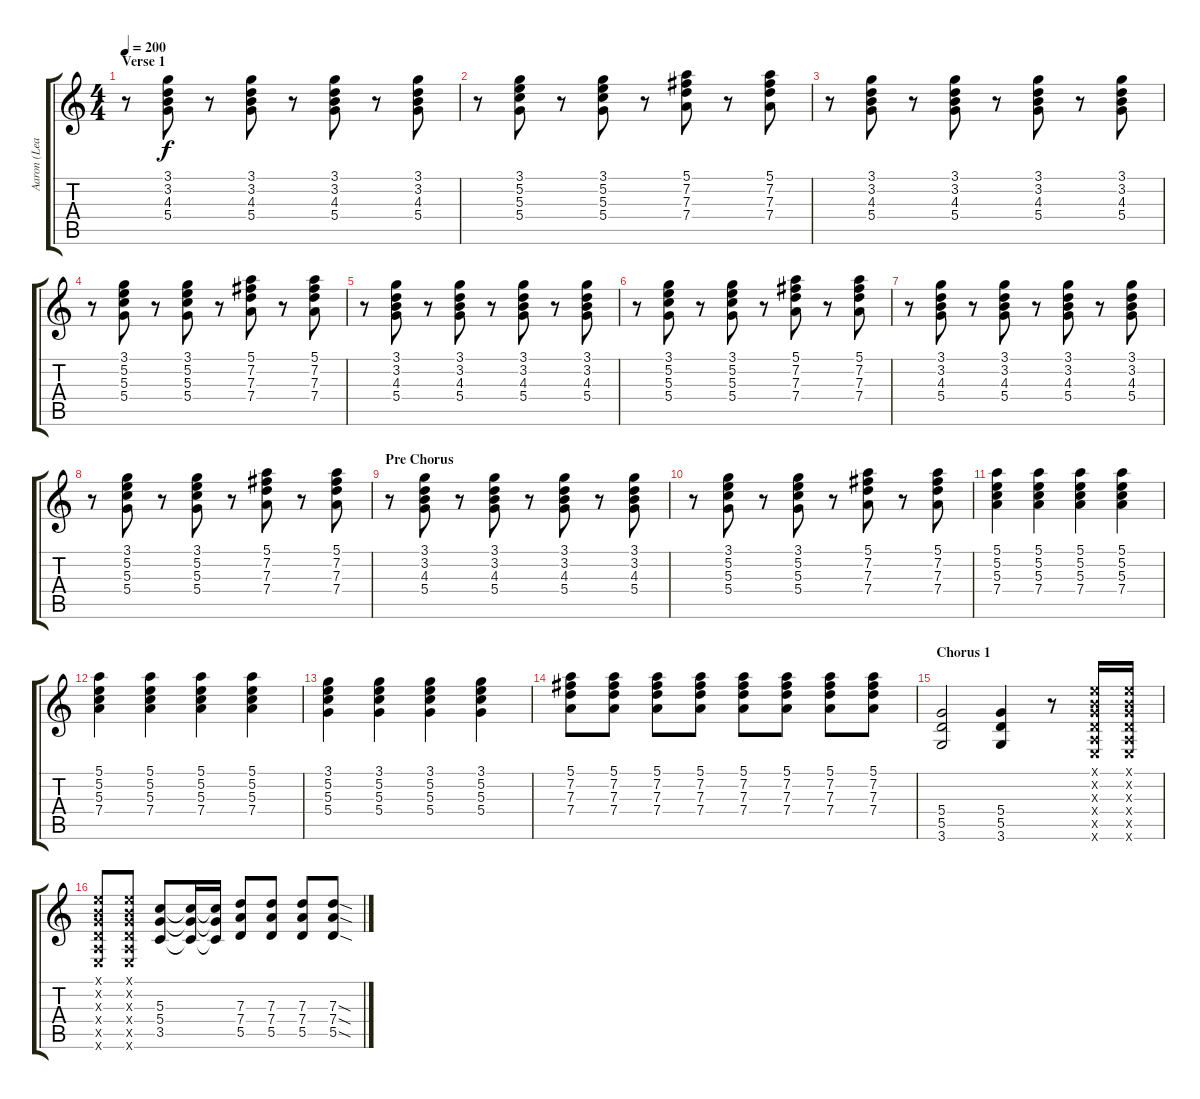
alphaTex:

\track ("Aaron (Lead Guitar)" "Aaron (Lea") {instrument electricguitarmuted}
\staff {score tabs}
\tuning (E4 B3 G3 D3 A2 E2) {hide}
\ts (4 4)
\section ("" "Verse 1")
\tempo 200
\clef g2
\ks c
r.8{dy f} (3.1 3.2 4.3 5.4).8 r.8 (3.1 3.2 4.3 5.4).8 r.8 (3.1 3.2 4.3 5.4).8 r.8 (3.1 3.2 4.3 5.4).8 |
r.8 (3.1 5.2 5.3 5.4).8 r.8 (3.1 5.2 5.3 5.4).8 r.8 (5.1 7.2 7.3 7.4).8 r.8 (5.1 7.2 7.3 7.4).8 |
r.8 (3.1 3.2 4.3 5.4).8 r.8 (3.1 3.2 4.3 5.4).8 r.8 (3.1 3.2 4.3 5.4).8 r.8 (3.1 3.2 4.3 5.4).8 |
r.8 (3.1 5.2 5.3 5.4).8 r.8 (3.1 5.2 5.3 5.4).8 r.8 (5.1 7.2 7.3 7.4).8 r.8 (5.1 7.2 7.3 7.4).8 |
r.8 (3.1 3.2 4.3 5.4).8 r.8 (3.1 3.2 4.3 5.4).8 r.8 (3.1 3.2 4.3 5.4).8 r.8 (3.1 3.2 4.3 5.4).8 |
r.8 (3.1 5.2 5.3 5.4).8 r.8 (3.1 5.2 5.3 5.4).8 r.8 (5.1 7.2 7.3 7.4).8 r.8 (5.1 7.2 7.3 7.4).8 |
r.8 (3.1 3.2 4.3 5.4).8 r.8 (3.1 3.2 4.3 5.4).8 r.8 (3.1 3.2 4.3 5.4).8 r.8 (3.1 3.2 4.3 5.4).8 |
r.8 (3.1 5.2 5.3 5.4).8 r.8 (3.1 5.2 5.3 5.4).8 r.8 (5.1 7.2 7.3 7.4).8 r.8 (5.1 7.2 7.3 7.4).8 |
\section ("" "Pre Chorus")
r.8 (3.1 3.2 4.3 5.4).8 r.8 (3.1 3.2 4.3 5.4).8 r.8 (3.1 3.2 4.3 5.4).8 r.8 (3.1 3.2 4.3 5.4).8 |
r.8 (3.1 5.2 5.3 5.4).8 r.8 (3.1 5.2 5.3 5.4).8 r.8 (5.1 7.2 7.3 7.4).8 r.8 (5.1 7.2 7.3 7.4).8 |
(5.1 5.2 5.3 7.4).4 (5.1 5.2 5.3 7.4).4 (5.1 5.2 5.3 7.4).4 (5.1 5.2 5.3 7.4).4 |
(5.1 5.2 5.3 7.4).4 (5.1 5.2 5.3 7.4).4 (5.1 5.2 5.3 7.4).4 (5.1 5.2 5.3 7.4).4 |
(3.1 5.2 5.3 5.4).4 (3.1 5.2 5.3 5.4).4 (3.1 5.2 5.3 5.4).4 (3.1 5.2 5.3 5.4).4 |
(5.1 7.2 7.3 7.4).8 (5.1 7.2 7.3 7.4).8 (5.1 7.2 7.3 7.4).8 (5.1 7.2 7.3 7.4).8 (5.1 7.2 7.3 7.4).8 (5.1 7.2 7.3 7.4).8 (5.1 7.2 7.3 7.4).8 (5.1 7.2 7.3 7.4).8 |
\section ("" "Chorus 1")
(5.4 5.5 3.6).2{volume 13 instrument distortionguitar} (5.4 5.5 3.6).4 r.8 (0.1{x} 0.2{x} 0.3{x} 0.4{x} 0.5{x} 0.6{x}).16 (0.1{x} 0.2{x} 0.3{x} 0.4{x} 0.5{x} 0.6{x}).16 |
(0.1{x} 0.2{x} 0.3{x} 0.4{x} 0.5{x} 0.6{x}).8 (0.1{x} 0.2{x} 0.3{x} 0.4{x} 0.5{x} 0.6{x}).8 (5.3 5.4 3.5).8 (5.3{t} 5.4{t} 3.5{t}).16 (5.3{t} 5.4{t} 3.5{t}).16 (7.3 7.4 5.5).8 (7.3 7.4 5.5).8 (7.3 7.4 5.5).8 (7.3{sod} 7.4{sod} 5.5{sod}).8
